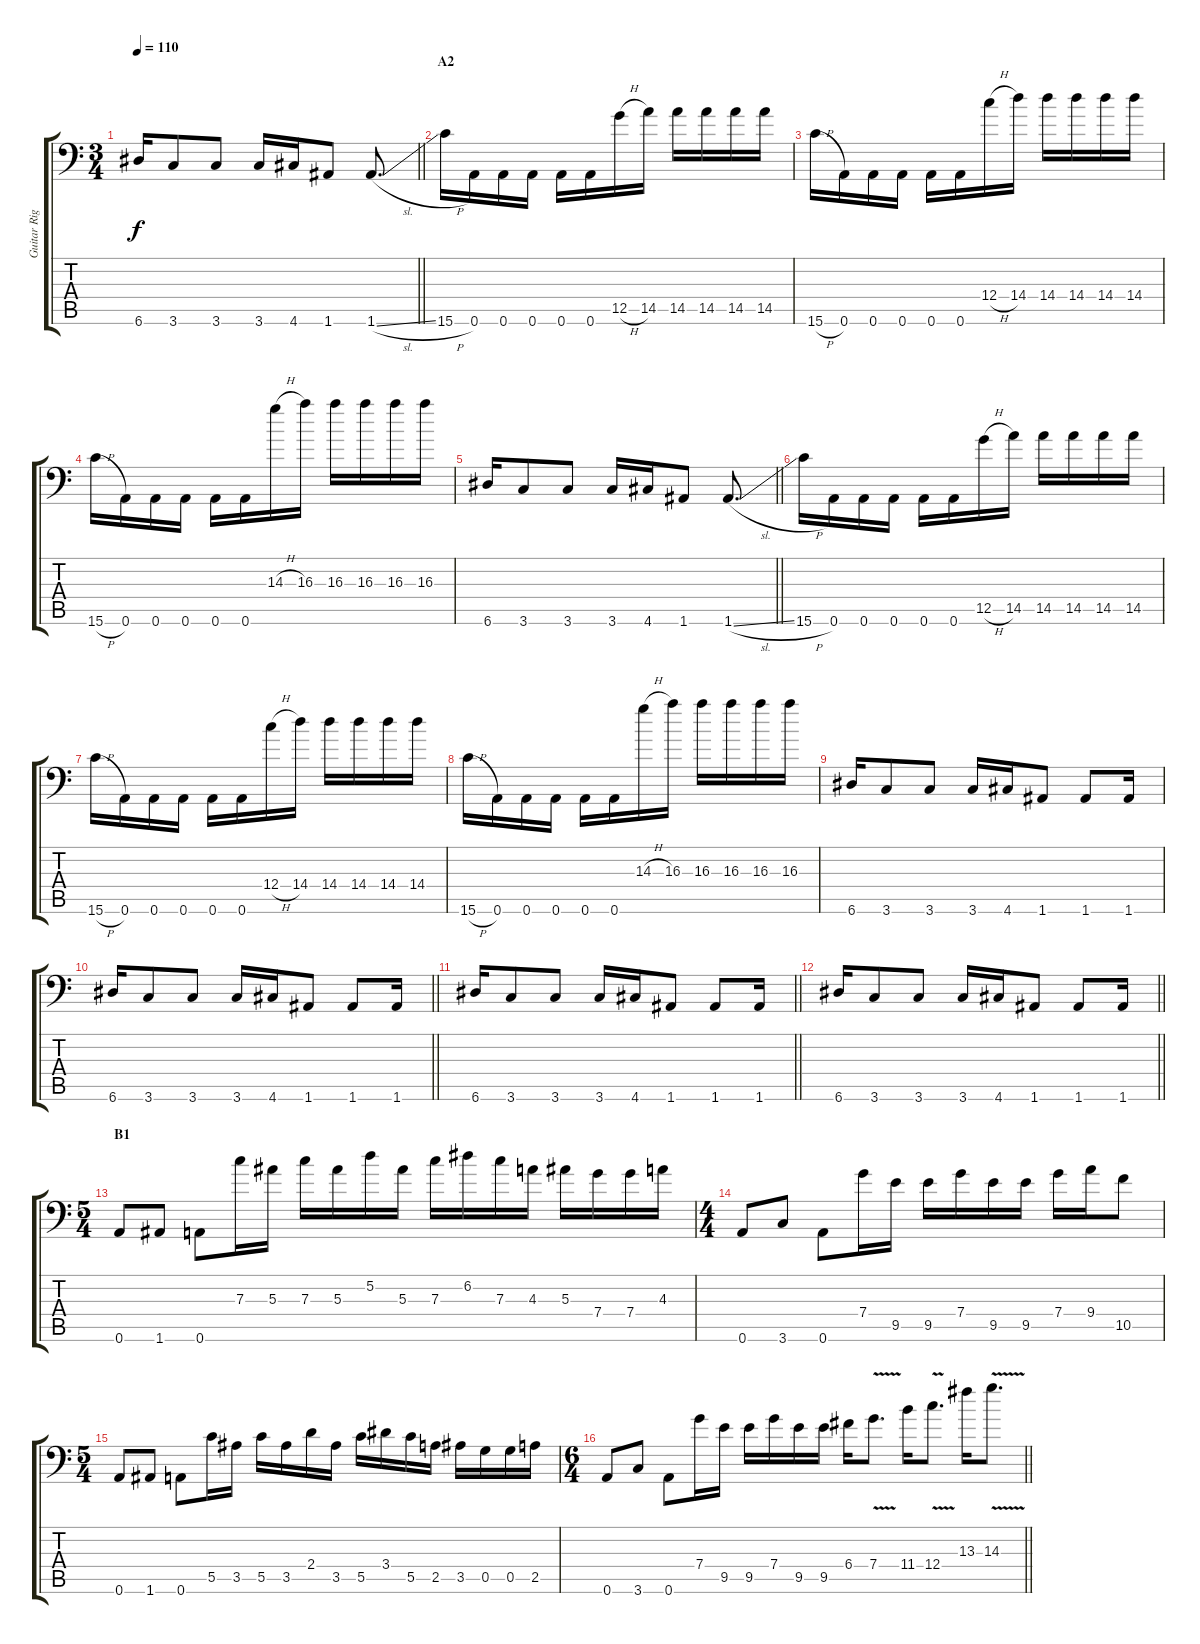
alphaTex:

\track ("Guitar Right" "Guitar Rig") {instrument distortionguitar}
\staff {score tabs}
\tuning (D4 A3 F3 C3 G2 A1) {hide}
\ts (3 4)
\tempo 110
\clef f4
\barLineRight lightlight
\ks c
6.6.16{dy f} 3.6.8 3.6.8 3.6.16 4.6.16 1.6.8 1.6{sl}.8{d} |
\section ("" "A2")
15.6{h}.16 0.6.16 0.6.16 0.6.16 0.6.16 0.6.16 12.5{h}.16 14.5.16 14.5.16 14.5.16 14.5.16 14.5.16 |
15.6{h}.16 0.6.16 0.6.16 0.6.16 0.6.16 0.6.16 12.4{h}.16 14.4.16 14.4.16 14.4.16 14.4.16 14.4.16 |
15.6{h}.16 0.6.16 0.6.16 0.6.16 0.6.16 0.6.16 14.3{h}.16 16.3.16 16.3.16 16.3.16 16.3.16 16.3.16 |
\barLineRight lightlight
6.6.16 3.6.8 3.6.8 3.6.16 4.6.16 1.6.8 1.6{sl}.8{d} |
15.6{h}.16 0.6.16 0.6.16 0.6.16 0.6.16 0.6.16 12.5{h}.16 14.5.16 14.5.16 14.5.16 14.5.16 14.5.16 |
15.6{h}.16 0.6.16 0.6.16 0.6.16 0.6.16 0.6.16 12.4{h}.16 14.4.16 14.4.16 14.4.16 14.4.16 14.4.16 |
15.6{h}.16 0.6.16 0.6.16 0.6.16 0.6.16 0.6.16 14.3{h}.16 16.3.16 16.3.16 16.3.16 16.3.16 16.3.16 |
6.6.16 3.6.8 3.6.8 3.6.16 4.6.16 1.6.8 1.6.8 1.6.16 |
\barLineRight lightlight
6.6.16 3.6.8 3.6.8 3.6.16 4.6.16 1.6.8 1.6.8 1.6.16 |
\barLineRight lightlight
6.6.16 3.6.8 3.6.8 3.6.16 4.6.16 1.6.8 1.6.8 1.6.16 |
\barLineRight lightlight
6.6.16 3.6.8 3.6.8 3.6.16 4.6.16 1.6.8 1.6.8 1.6.16 |
\ts (5 4)
\section ("" "B1")
0.6.8 1.6.8 0.6.8 7.3.16 5.3.16 7.3.16 5.3.16 5.2.16 5.3.16 7.3.16 6.2.16 7.3.16 4.3.16 5.3.16 7.4.16 7.4.16 4.3.16 |
\ts (4 4)
0.6.8 3.6.8 0.6.8 7.4.16 9.5.16 9.5.16 7.4.16 9.5.16 9.5.16 7.4.16 9.4.16 10.5.8 |
\ts (5 4)
0.6.8 1.6.8 0.6.8 5.5.16 3.5.16 5.5.16 3.5.16 2.4.16 3.5.16 5.5.16 3.4.16 5.5.16 2.5.16 3.5.16 0.5.16 0.5.16 2.5.16 |
\ts (6 4)
\barLineRight lightlight
0.6.8 3.6.8 0.6.8 7.4.16 9.5.16 9.5.16 7.4.16 9.5.16 9.5.16 6.4.16 7.4{v}.8{d} 11.4.16 12.4{v}.8{d} 13.3.16 14.3{v}.8{d}
